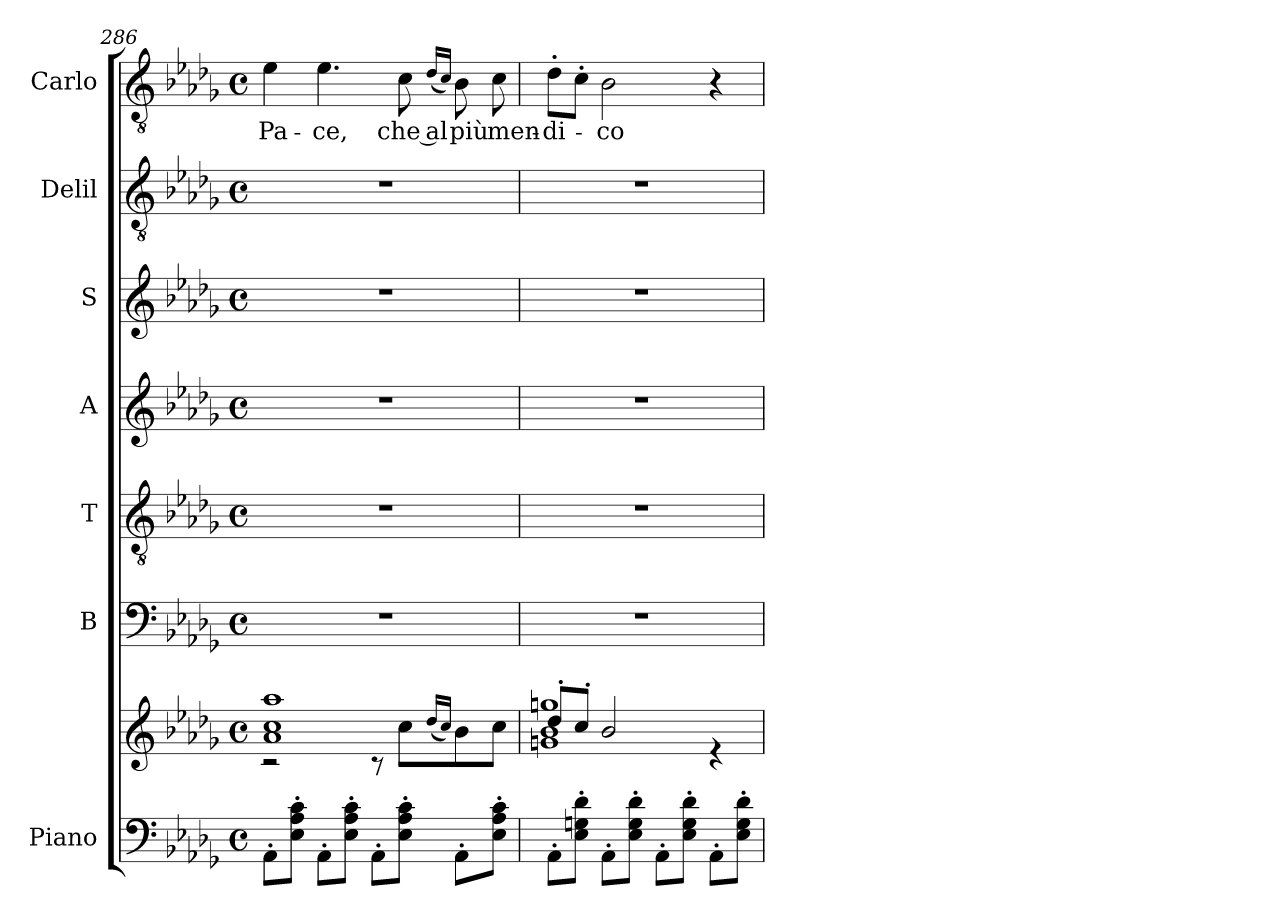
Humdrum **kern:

**kern	**kern	**kern	**kern	**kern	**kern	**kern	**kern	**text
*part7	*part7	*part6	*part5	*part4	*part3	*part2	*part1	*part1
*staff8	*staff7	*staff6	*staff5	*staff4	*staff3	*staff2	*staff1	*staff1
*I"Piano	*	*I"B	*I"T	*I"A	*I"S	*I"Delil	*I"Carlo	*
*I'Pno	*	*I'B	*I'T	*I'A	*I'S	*	*	*
*clefF4	*clefG2	*clefF4	*clefGv2	*clefG2	*clefG2	*clefGv2	*clefGv2	*
*k[b-e-a-d-g-]	*k[b-e-a-d-g-]	*k[b-e-a-d-g-]	*k[b-e-a-d-g-]	*k[b-e-a-d-g-]	*k[b-e-a-d-g-]	*k[b-e-a-d-g-]	*k[b-e-a-d-g-]	*
*M4/4	*M4/4	*M4/4	*M4/4	*M4/4	*M4/4	*M4/4	*M4/4	*
*met(c)	*met(c)	*met(c)	*met(c)	*met(c)	*met(c)	*met(c)	*met(c)	*
=286	=286	=286	=286	=286	=286	=286	=286	=286
*	*^	*	*	*	*	*	*	*
8AA-'\L	1a- 1cc 1aa-	2r	1r	1r	1r	1r	1r	4e-\	Pa-
8E-\' 8A-\' 8c\'J	.	.	.	.	.	.	.	.	.
8AA-'\L	.	.	.	.	.	.	.	4.e-\	-ce,
8E-\' 8A-\' 8c\'J	.	.	.	.	.	.	.	.	.
8AA-'\L	.	8r	.	.	.	.	.	.	.
8E-\' 8A-\' 8c\'J	.	8cc\L	.	.	.	.	.	8c\	che al
.	.	(16qdd-/LL	.	.	.	.	.	(16qd-/LL	.
.	.	16qcc/JJ)	.	.	.	.	.	16qc/JJ)	.
8AA-'\L	.	8b-\	.	.	.	.	.	8B-\	più
8E-\' 8A-\' 8c\'J	.	8cc\J	.	.	.	.	.	8c\	men-
=287	=287	=287	=287	=287	=287	=287	=287	=287	=287
8AA-'\L	8dd-'/L	1gn 1b- 1ggn	1r	1r	1r	1r	1r	8d-'\L	-di-
8E-\' 8Gn\' 8d-\'J	8cc'/J	.	.	.	.	.	.	8c'\J	.
8AA-'\L	2b-/	.	.	.	.	.	.	2B-\	-co
8E-\' 8G\' 8d-\'J	.	.	.	.	.	.	.	.	.
8AA-'\L	.	.	.	.	.	.	.	.	.
8E-\' 8G\' 8d-\'J	.	.	.	.	.	.	.	.	.
8AA-'\L	4re	.	.	.	.	.	.	4r	.
8E-\' 8G\' 8d-\'J	.	.	.	.	.	.	.	.	.
*	*v	*v	*	*	*	*	*	*	*
=	=	=	=	=	=	=	=	=
*-	*-	*-	*-	*-	*-	*-	*-	*-
